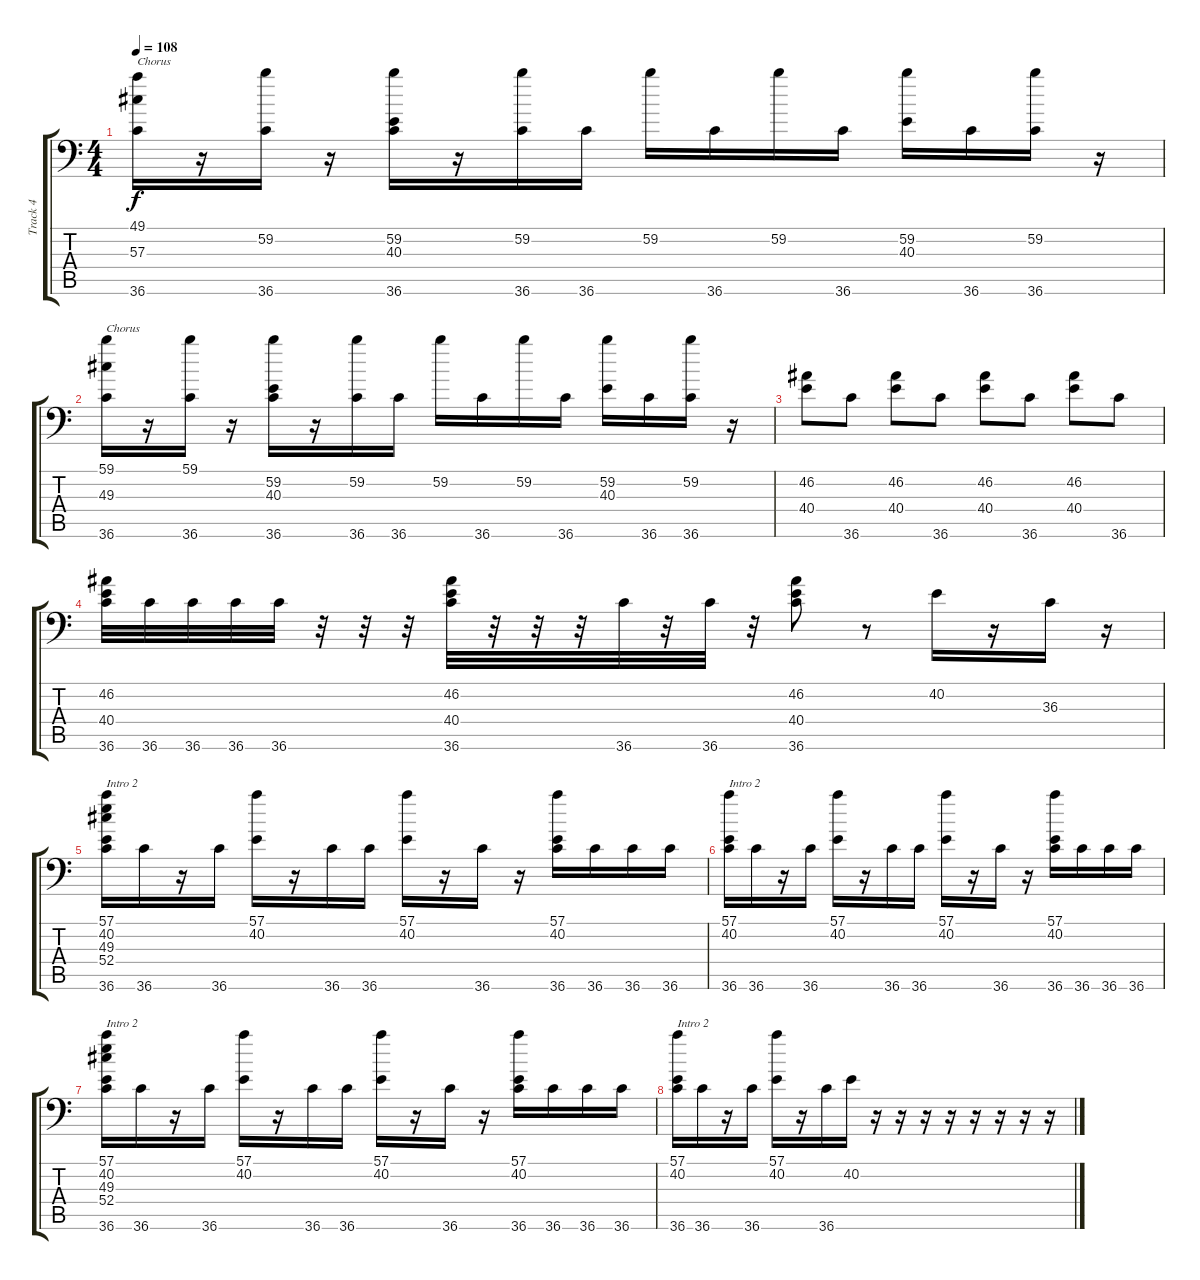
\track ("Track 4" "Track 4") {instrument acousticgrandpiano}
\staff {score tabs}
\tuning (C-1 C-1 C-1 C-1 C-1 C-1) {hide}
\ts (4 4)
\tempo 108
\clef f4
\ks c
(49.1 57.3 36.6).16{txt "Chorus" dy f} r.16 (59.2 36.6).16 r.16 (59.2 40.3 36.6).16 r.16 (59.2 36.6).16 36.6.16 59.2.16 36.6.16 59.2.16 36.6.16 (59.2 40.3).16 36.6.16 (59.2 36.6).16 r.16 |
(59.1 49.3 36.6).16{txt "Chorus"} r.16 (59.1 36.6).16 r.16 (59.2 40.3 36.6).16 r.16 (59.2 36.6).16 36.6.16 59.2.16 36.6.16 59.2.16 36.6.16 (59.2 40.3).16 36.6.16 (59.2 36.6).16 r.16 |
(46.2 40.4).8 36.6.8 (46.2 40.4).8 36.6.8 (46.2 40.4).8 36.6.8 (46.2 40.4).8 36.6.8 |
(46.2 40.4 36.6).32 36.6.32 36.6.32 36.6.32 36.6.32 r.32 r.32 r.32 (46.2 40.4 36.6).32 r.32 r.32 r.32 36.6.32 r.32 36.6.32 r.32 (46.2 40.4 36.6).8 r.8 40.2.16 r.16 36.3.16 r.16 |
(57.1 40.2 49.3 52.4 36.6).16{txt "Intro 2"} 36.6.16 r.16 36.6.16 (57.1 40.2).16 r.16 36.6.16 36.6.16 (57.1 40.2).16 r.16 36.6.16 r.16 (57.1 40.2 36.6).16 36.6.16 36.6.16 36.6.16 |
(57.1 40.2 36.6).16{txt "Intro 2"} 36.6.16 r.16 36.6.16 (57.1 40.2).16 r.16 36.6.16 36.6.16 (57.1 40.2).16 r.16 36.6.16 r.16 (57.1 40.2 36.6).16 36.6.16 36.6.16 36.6.16 |
(57.1 40.2 49.3 52.4 36.6).16{txt "Intro 2"} 36.6.16 r.16 36.6.16 (57.1 40.2).16 r.16 36.6.16 36.6.16 (57.1 40.2).16 r.16 36.6.16 r.16 (57.1 40.2 36.6).16 36.6.16 36.6.16 36.6.16 |
(57.1 40.2 36.6).16{txt "Intro 2"} 36.6.16 r.16 36.6.16 (57.1 40.2).16 r.16 36.6.16 40.2.16 r.16 r.16 r.16 r.16 r.16 r.16 r.16 r.16
